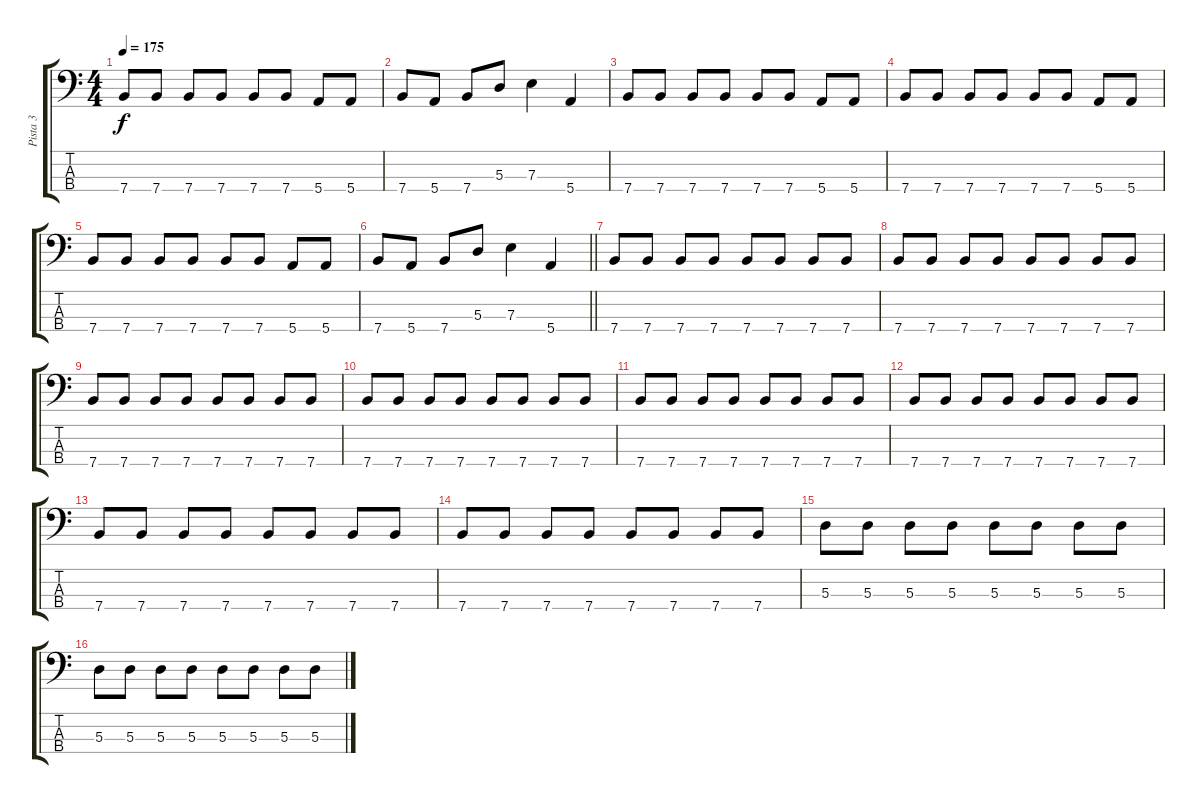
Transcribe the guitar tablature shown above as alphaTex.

\track ("Pista 3" "Pista 3") {instrument electricbassfinger}
\staff {score tabs}
\tuning (G2 D2 A1 E1) {hide}
\ts (4 4)
\tempo 175
\clef f4
\ks c
7.4.8{dy f} 7.4.8 7.4.8 7.4.8 7.4.8 7.4.8 5.4.8 5.4.8 |
7.4.8 5.4.8 7.4.8 5.3.8 7.3.4 5.4.4 |
7.4.8 7.4.8 7.4.8 7.4.8 7.4.8 7.4.8 5.4.8 5.4.8 |
7.4.8 7.4.8 7.4.8 7.4.8 7.4.8 7.4.8 5.4.8 5.4.8 |
7.4.8 7.4.8 7.4.8 7.4.8 7.4.8 7.4.8 5.4.8 5.4.8 |
\barLineRight lightlight
7.4.8 5.4.8 7.4.8 5.3.8 7.3.4 5.4.4 |
7.4.8 7.4.8 7.4.8 7.4.8 7.4.8 7.4.8 7.4.8 7.4.8 |
7.4.8 7.4.8 7.4.8 7.4.8 7.4.8 7.4.8 7.4.8 7.4.8 |
7.4.8 7.4.8 7.4.8 7.4.8 7.4.8 7.4.8 7.4.8 7.4.8 |
7.4.8 7.4.8 7.4.8 7.4.8 7.4.8 7.4.8 7.4.8 7.4.8 |
7.4.8 7.4.8 7.4.8 7.4.8 7.4.8 7.4.8 7.4.8 7.4.8 |
7.4.8 7.4.8 7.4.8 7.4.8 7.4.8 7.4.8 7.4.8 7.4.8 |
7.4.8 7.4.8 7.4.8 7.4.8 7.4.8 7.4.8 7.4.8 7.4.8 |
7.4.8 7.4.8 7.4.8 7.4.8 7.4.8 7.4.8 7.4.8 7.4.8 |
5.3.8 5.3.8 5.3.8 5.3.8 5.3.8 5.3.8 5.3.8 5.3.8 |
5.3.8 5.3.8 5.3.8 5.3.8 5.3.8 5.3.8 5.3.8 5.3.8
